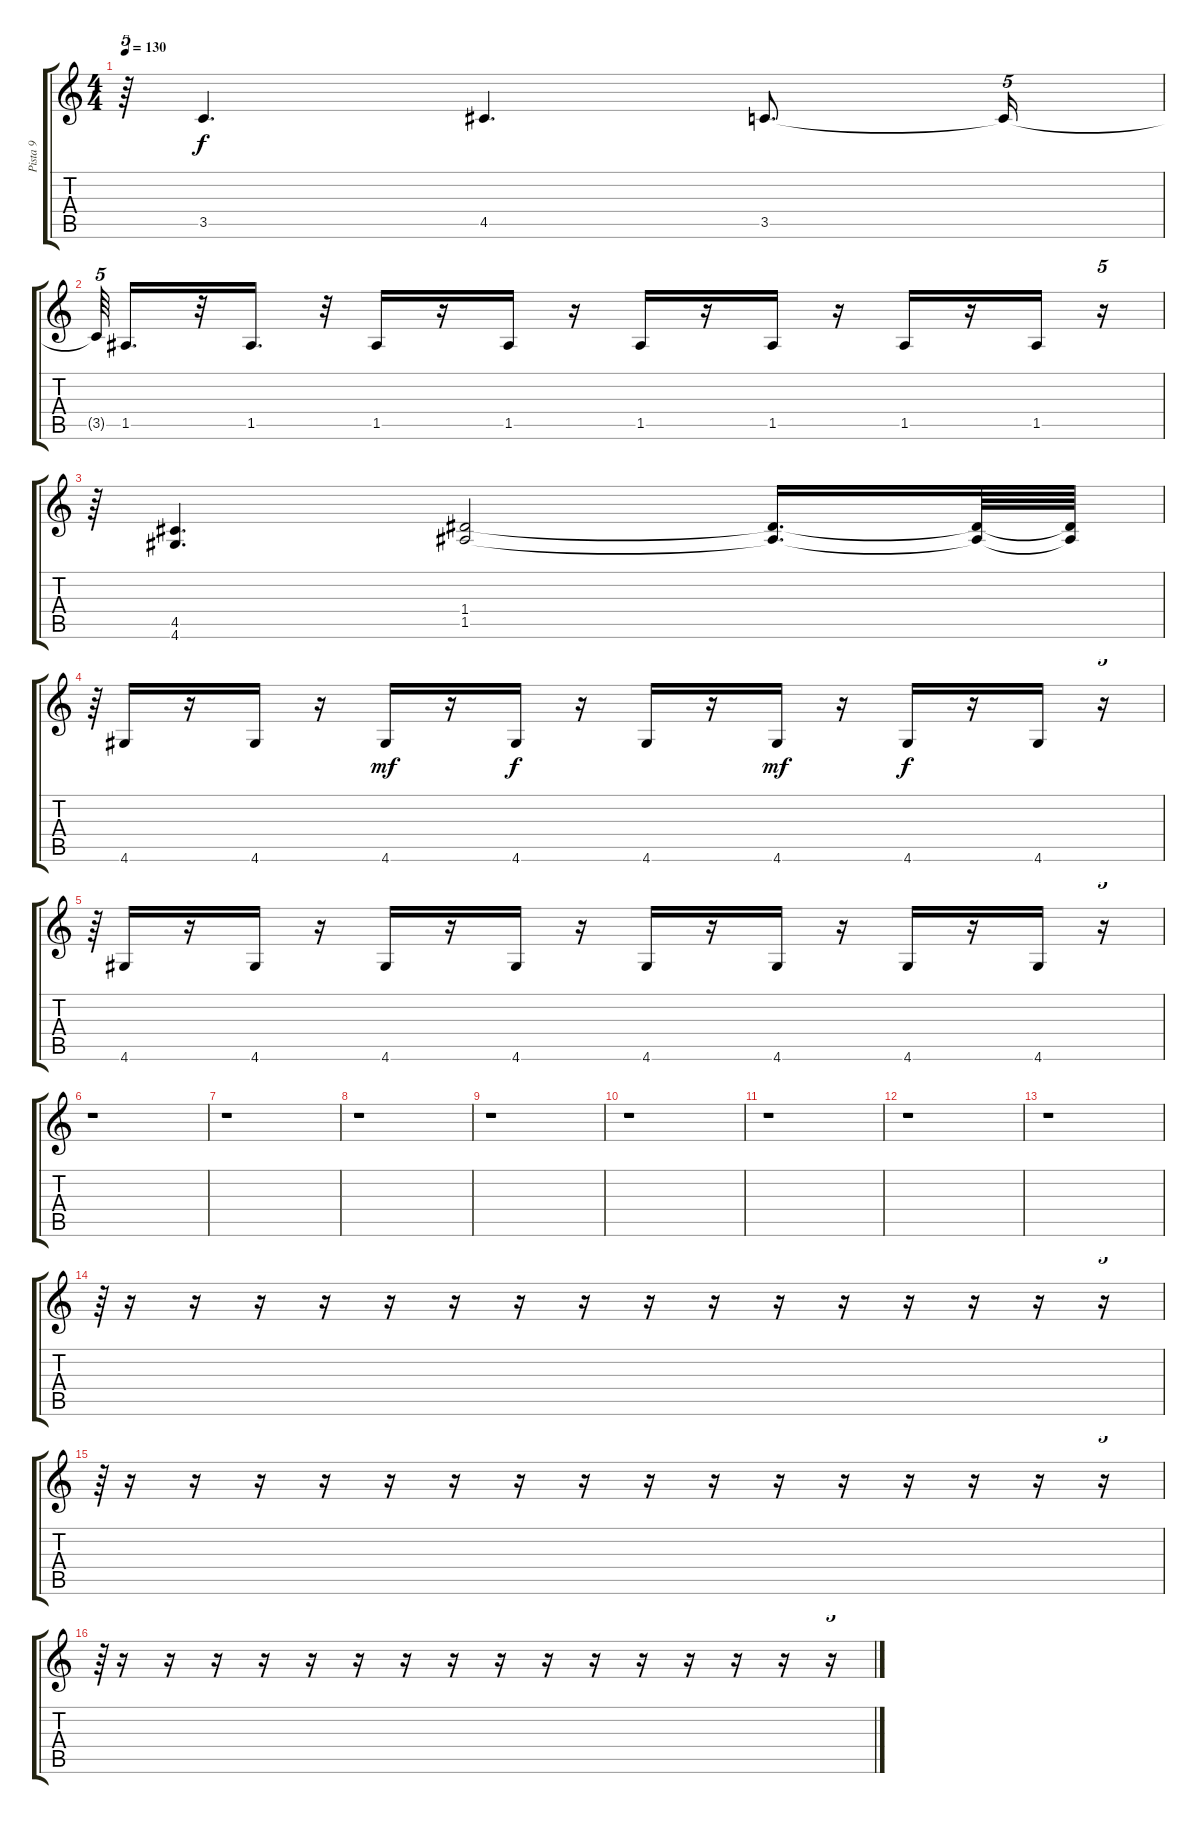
\track ("Pista 9" "Pista 9") {instrument distortionguitar}
\staff {score tabs}
\tuning (E4 B3 G3 D3 A2 E2) {hide}
\ts (4 4)
\tempo 130
\clef g2
\ks c
r.64{tu (5 4) dy f} 3.5.4{d} 4.5.4{d} 3.5.8{d} 3.5{t}.16{tu (5 4)} |
3.5{t}.64{tu (5 4)} 1.5.16{d} r.32 1.5.16{d} r.32 1.5.16 r.16 1.5.16 r.16 1.5.16 r.16 1.5.16 r.16 1.5.16 r.16 1.5.16 r.16{tu (5 4)} |
r.64{tu (5 4)} (4.5 4.6).4{d} (1.4 1.5).2 (1.4{t} 1.5{t}).16{d} (1.4{t} 1.5{t}).64 (1.4{t} 1.5{t}).64 |
r.64{tu (5 4)} 4.6.16 r.16 4.6.16 r.16 4.6.16{dy mf} r.16 4.6.16{dy f} r.16 4.6.16 r.16 4.6.16{dy mf} r.16 4.6.16{dy f} r.16 4.6.16 r.16{tu (5 4)} |
r.64{tu (5 4)} 4.6.16 r.16 4.6.16 r.16 4.6.16 r.16 4.6.16 r.16 4.6.16 r.16 4.6.16 r.16 4.6.16 r.16 4.6.16 r.16{tu (5 4)} |
r.1 |
r.1 |
r.1 |
r.1 |
r.1 |
r.1 |
r.1 |
r.1 |
r.64{tu (5 4)} r.16 r.16 r.16 r.16 r.16 r.16 r.16 r.16 r.16 r.16 r.16 r.16 r.16 r.16 r.16 r.16{tu (5 4)} |
r.64{tu (5 4)} r.16 r.16 r.16 r.16 r.16 r.16 r.16 r.16 r.16 r.16 r.16 r.16 r.16 r.16 r.16 r.16{tu (5 4)} |
r.64{tu (5 4)} r.16 r.16 r.16 r.16 r.16 r.16 r.16 r.16 r.16 r.16 r.16 r.16 r.16 r.16 r.16 r.16{tu (5 4)}
